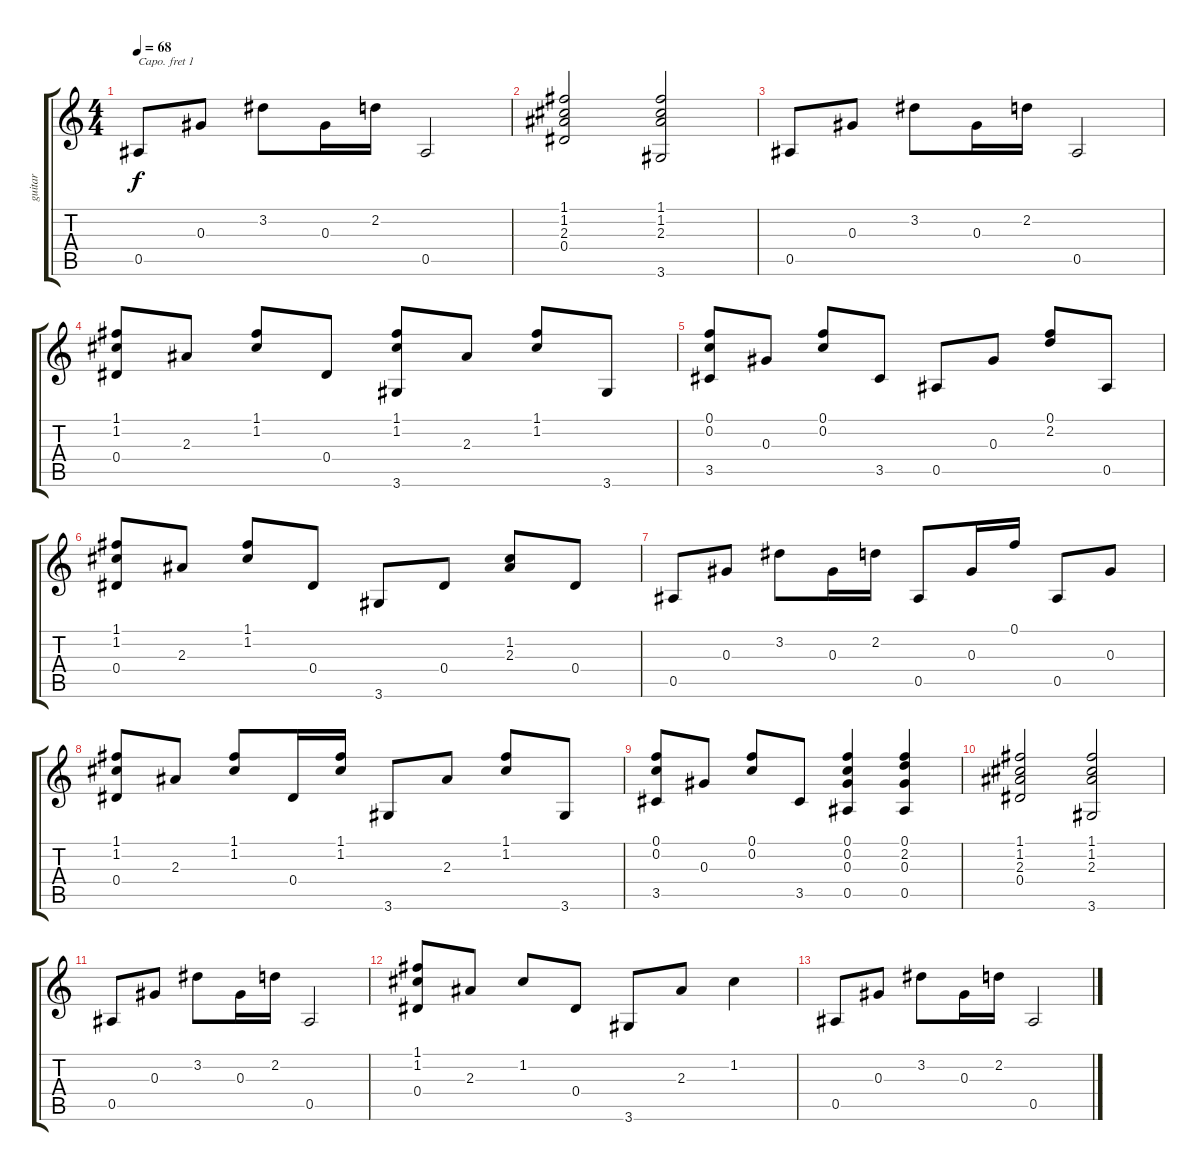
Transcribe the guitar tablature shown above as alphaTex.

\track ("guitar" "guitar") {instrument acousticguitarsteel}
\staff {score tabs}
\capo 1
\tuning (E4 B3 G3 D3 A2 E2) {hide}
\ts (4 4)
\tempo 68
\clef g2
\ks c
0.5.8{dy f} 0.3.8 3.2.8 0.3.16 2.2.16 0.5.2 |
(1.1 1.2 2.3 0.4).2 (1.1 1.2 2.3 3.6).2 |
0.5.8 0.3.8 3.2.8 0.3.16 2.2.16 0.5.2 |
(1.1 1.2 0.4).8 2.3.8 (1.1 1.2).8 0.4.8 (1.1 1.2 3.6).8 2.3.8 (1.1 1.2).8 3.6.8 |
(0.1 0.2 3.5).8 0.3.8 (0.1 0.2).8 3.5.8 0.5.8 0.3.8 (0.1 2.2).8 0.5.8 |
(1.1 1.2 0.4).8 2.3.8 (1.1 1.2).8 0.4.8 3.6.8 0.4.8 (1.2 2.3).8 0.4.8 |
0.5.8 0.3.8 3.2.8 0.3.16 2.2.16 0.5.8 0.3.16 0.1.16 0.5.8 0.3.8 |
(1.1 1.2 0.4).8 2.3.8 (1.1 1.2).8 0.4.16 (1.1 1.2).16 3.6.8 2.3.8 (1.1 1.2).8 3.6.8 |
(0.1 0.2 3.5).8 0.3.8 (0.1 0.2).8 3.5.8 (0.1 0.2 0.3 0.5).4 (0.1 2.2 0.3 0.5).4 |
(1.1 1.2 2.3 0.4).2 (1.1 1.2 2.3 3.6).2 |
0.5.8 0.3.8 3.2.8 0.3.16 2.2.16 0.5.2 |
(1.1 1.2 0.4).8 2.3.8 1.2.8 0.4.8 3.6.8 2.3.8 1.2.4 |
0.5.8 0.3.8 3.2.8 0.3.16 2.2.16 0.5.2
